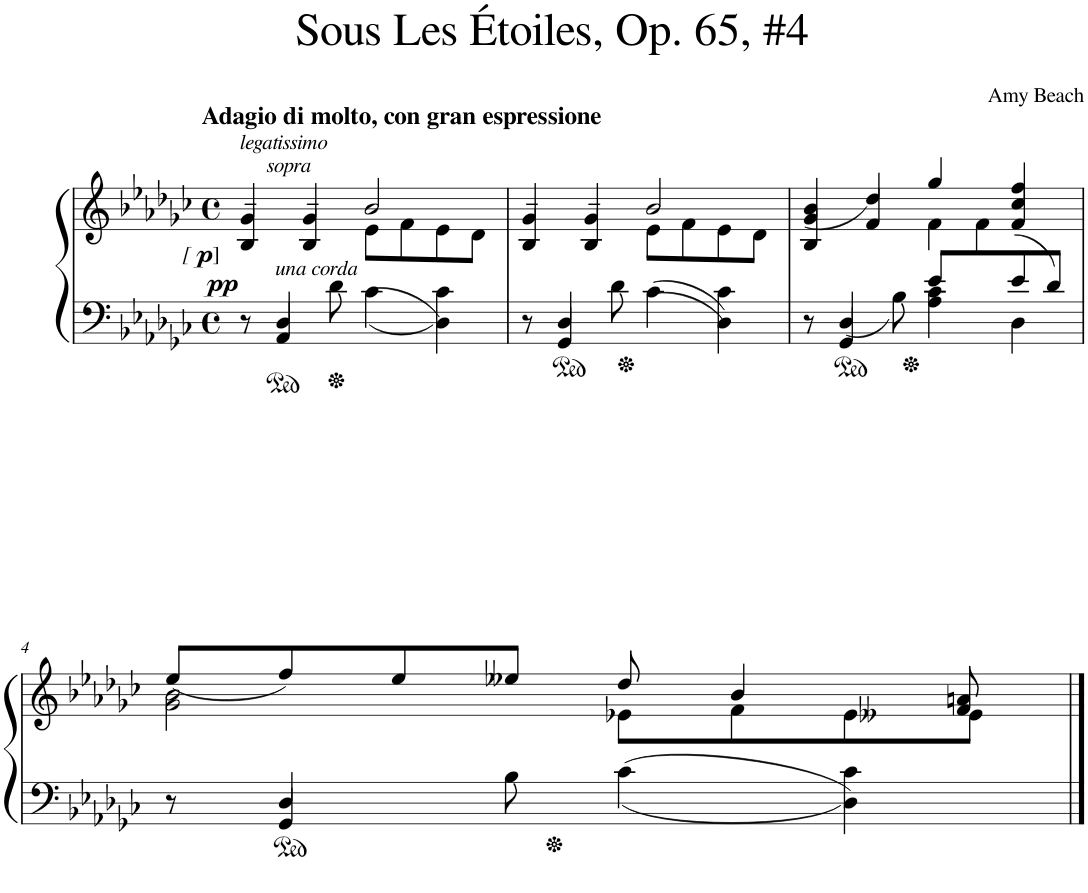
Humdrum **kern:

**kern	**kern	**dynam
*part1	*part1	*part1
*staff2	*staff1	*staff1/2
*I"Piano	*	*
*I'Pno.	*	*
*clefF4	*clefG2	*
*k[b-e-a-d-g-c-]	*k[b-e-a-d-g-c-]	*
*M4/4	*M4/4	*
*met(c)	*met(c)	*
=1	=1	=1
*^	*^	*
!	!	!LO:TX:a:B:t=Adagio di molto, con gran espressione	!	!
!	!	!LO:TX:a:i:t=legatissimo	!	!
!	!	!LO:TX:a:t=sopra	!	!
!	!	!	!	!LO:DY:b
!	!	!	!	!LO:DY:n=1:b
!	!	!	!	!LO:DY:n=2:b
!	!	!	!	!LO:DY:n=3:b
8r	8ryy	4B-~/	4g-/	pp other-dynamics p other-dynamics
!LO:TX:a:i:t=una corda	!	!	!	!
4AA-/	4D-/	.	.	.
.	.	4B-~/	4g-/	.
8d-\	4.ryy	.	.	.
4c-\	.	8e-\L	2b-/	.
.	.	8f\	.	.
4D-\	4c-\	8e-\	.	.
.	.	8d-\J	.	.
=2	=2	=2	=2	=2
8r	8ryy	4B-~/	4g-/	.
4GG-/	4D-/	.	.	.
.	.	4B-~/	4g-/	.
8d-\	4.ryy	.	.	.
4c-\	.	8e-\L	2b-/	.
.	.	8f\	.	.
4D-\	4c-\	8e-\	.	.
.	.	8d-\J	.	.
=3	=3	=3	=3	=3
*	*	*	*^	*
8r	8ryy	4B-/	(4g-/ 4b-/	8ryy	.
*	*	*	*v	*v	*
4GG-/	(4D-/	.	.	.
.	.	4f/	4dd-/)	.
8B-\	8ryy	.	.	.
4A-\ 4c-\	8e-/L	4f\	4gg-/	.
*	*	*	*^	*
.	8ryy	.	.	8f\	.
4D-\	8e-/)	4f/	4cc-/ 4ff/	4ryy	.
.	8d-/J	.	.	.	.
*	*	*	*v	*v	*
!!LO:LB:g=z
=4	=4	=4	=4	=4
8r	8ryy	2g-\ 2b-\	(8ee-/L	.
4GG-/	4D-/	.	8ff/)	.
.	.	.	8ee-/	.
8B-\	4.ryy	.	8ee--X/J	.
4c-\	.	8e-X\L	8dd-/	.
.	.	8f\	4b-/	.
4D-\	4c-\	8e--X\	.	.
.	.	8e--\J	8f/ 8an/	.
*v	*v	*	*	*
*	*v	*v	*
==	==	==
*-	*-	*-
